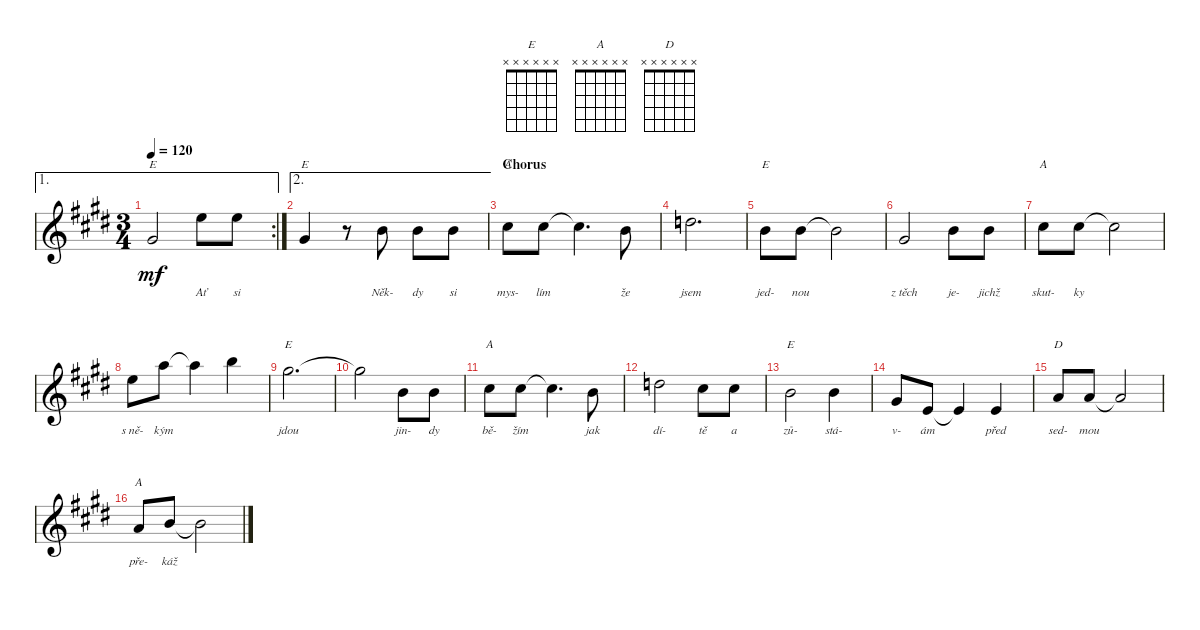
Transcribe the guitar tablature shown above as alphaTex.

\defaultSystemsLayout 4
\bracketExtendMode groupsimilarinstruments
\singleTrackTrackNamePolicy hidden
\multiTrackTrackNamePolicy allsystems
\otherSystemsTrackNameOrientation horizontal
\track ("Lead" "Lead") {instrument acousticguitarsteel}
\staff {score}
\tuning (E4 B3 G3 D3 A2 E2)
\chord ("E" x x x x x x)
\chord ("A" x x x x x x)
\chord ("D" x x x x x x)
\ae 1
\rc 2
\ts (3 4)
\tempo 120
\clef g2
\ks e
1.3.2{ch "E" lyrics (0 "") lyrics (1 "") lyrics (2 "") lyrics (3 "") lyrics (4 "") dy mf} 0.1.8{lyrics (0 "Ať") lyrics (1 "") lyrics (2 "") lyrics (3 "") lyrics (4 "")} 0.1.8{lyrics (0 "si") lyrics (1 "") lyrics (2 "") lyrics (3 "") lyrics (4 "")} |
\ae 2
1.3.4{ch "E" lyrics (0 "") lyrics (1 "") lyrics (2 "") lyrics (3 "") lyrics (4 "")} r.8 0.2.8{lyrics (0 "Něk-") lyrics (1 "") lyrics (2 "") lyrics (3 "") lyrics (4 "")} 0.2.8{lyrics (0 "dy") lyrics (1 "") lyrics (2 "") lyrics (3 "") lyrics (4 "")} 0.2.8{lyrics (0 "si") lyrics (1 "") lyrics (2 "") lyrics (3 "") lyrics (4 "")} |
\section ("" "Chorus")
2.2.8{ch "A" lyrics (0 "mys-") lyrics (1 "") lyrics (2 "") lyrics (3 "") lyrics (4 "")} 2.2.8{lyrics (0 "lím") lyrics (1 "") lyrics (2 "") lyrics (3 "") lyrics (4 "")} 2.2{t}.4{d lyrics (0 "") lyrics (1 "") lyrics (2 "") lyrics (3 "") lyrics (4 "")} 0.2.8{lyrics (0 "že") lyrics (1 "") lyrics (2 "") lyrics (3 "") lyrics (4 "")} |
3.2.2{d lyrics (0 "jsem") lyrics (1 "") lyrics (2 "") lyrics (3 "") lyrics (4 "")} |
0.2.8{ch "E" lyrics (0 "jed-") lyrics (1 "") lyrics (2 "") lyrics (3 "") lyrics (4 "")} 0.2.8{lyrics (0 "nou") lyrics (1 "") lyrics (2 "") lyrics (3 "") lyrics (4 "")} 0.2{t}.2{lyrics (0 "") lyrics (1 "") lyrics (2 "") lyrics (3 "") lyrics (4 "")} |
1.3.2{lyrics (0 "z těch") lyrics (1 "") lyrics (2 "") lyrics (3 "") lyrics (4 "")} 0.2.8{lyrics (0 "je-") lyrics (1 "") lyrics (2 "") lyrics (3 "") lyrics (4 "")} 0.2.8{lyrics (0 "jichž") lyrics (1 "") lyrics (2 "") lyrics (3 "") lyrics (4 "")} |
2.2.8{ch "A" lyrics (0 "skut-") lyrics (1 "") lyrics (2 "") lyrics (3 "") lyrics (4 "")} 2.2.8{lyrics (0 "ky") lyrics (1 "") lyrics (2 "") lyrics (3 "") lyrics (4 "")} 2.2{t}.2{lyrics (0 "") lyrics (1 "") lyrics (2 "") lyrics (3 "") lyrics (4 "")} |
0.1.8{lyrics (0 "s ně-") lyrics (1 "") lyrics (2 "") lyrics (3 "") lyrics (4 "")} 5.1.8{lyrics (0 "kým") lyrics (1 "") lyrics (2 "") lyrics (3 "") lyrics (4 "")} 5.1{t}.4{lyrics (0 "") lyrics (1 "") lyrics (2 "") lyrics (3 "") lyrics (4 "")} 7.1.4{lyrics (0 "") lyrics (1 "") lyrics (2 "") lyrics (3 "") lyrics (4 "")} |
4.1.2{d ch "E" lyrics (0 "jdou") lyrics (1 "") lyrics (2 "") lyrics (3 "") lyrics (4 "")} |
4.1{t}.2{lyrics (0 "") lyrics (1 "") lyrics (2 "") lyrics (3 "") lyrics (4 "")} 0.2.8{lyrics (0 "jin-") lyrics (1 "") lyrics (2 "") lyrics (3 "") lyrics (4 "")} 0.2.8{lyrics (0 "dy") lyrics (1 "") lyrics (2 "") lyrics (3 "") lyrics (4 "")} |
2.2.8{ch "A" lyrics (0 "bě-") lyrics (1 "") lyrics (2 "") lyrics (3 "") lyrics (4 "")} 2.2.8{lyrics (0 "žím") lyrics (1 "") lyrics (2 "") lyrics (3 "") lyrics (4 "")} 2.2{t}.4{d lyrics (0 "") lyrics (1 "") lyrics (2 "") lyrics (3 "") lyrics (4 "")} 0.2.8{lyrics (0 "jak") lyrics (1 "") lyrics (2 "") lyrics (3 "") lyrics (4 "")} |
3.2.2{lyrics (0 "dí-") lyrics (1 "") lyrics (2 "") lyrics (3 "") lyrics (4 "")} 2.2.8{lyrics (0 "tě") lyrics (1 "") lyrics (2 "") lyrics (3 "") lyrics (4 "")} 2.2.8{lyrics (0 "a") lyrics (1 "") lyrics (2 "") lyrics (3 "") lyrics (4 "")} |
0.2.2{ch "E" lyrics (0 "zů-") lyrics (1 "") lyrics (2 "") lyrics (3 "") lyrics (4 "")} 0.2.4{lyrics (0 "stá-") lyrics (1 "") lyrics (2 "") lyrics (3 "") lyrics (4 "")} |
1.3.8{lyrics (0 "v-") lyrics (1 "") lyrics (2 "") lyrics (3 "") lyrics (4 "")} 2.4.8{lyrics (0 "ám") lyrics (1 "") lyrics (2 "") lyrics (3 "") lyrics (4 "")} 2.4{t}.4{lyrics (0 "") lyrics (1 "") lyrics (2 "") lyrics (3 "") lyrics (4 "")} 2.4.4{lyrics (0 "před") lyrics (1 "") lyrics (2 "") lyrics (3 "") lyrics (4 "")} |
2.3.8{ch "D" lyrics (0 "sed-") lyrics (1 "") lyrics (2 "") lyrics (3 "") lyrics (4 "")} 2.3.8{lyrics (0 "mou") lyrics (1 "") lyrics (2 "") lyrics (3 "") lyrics (4 "")} 2.3{t}.2{lyrics (0 "") lyrics (1 "") lyrics (2 "") lyrics (3 "") lyrics (4 "")} |
2.3.8{ch "A" lyrics (0 "pře-") lyrics (1 "") lyrics (2 "") lyrics (3 "") lyrics (4 "")} 4.3.8{lyrics (0 "káž") lyrics (1 "") lyrics (2 "") lyrics (3 "") lyrics (4 "")} 4.3{t}.2{lyrics (0 "") lyrics (1 "") lyrics (2 "") lyrics (3 "") lyrics (4 "")}
